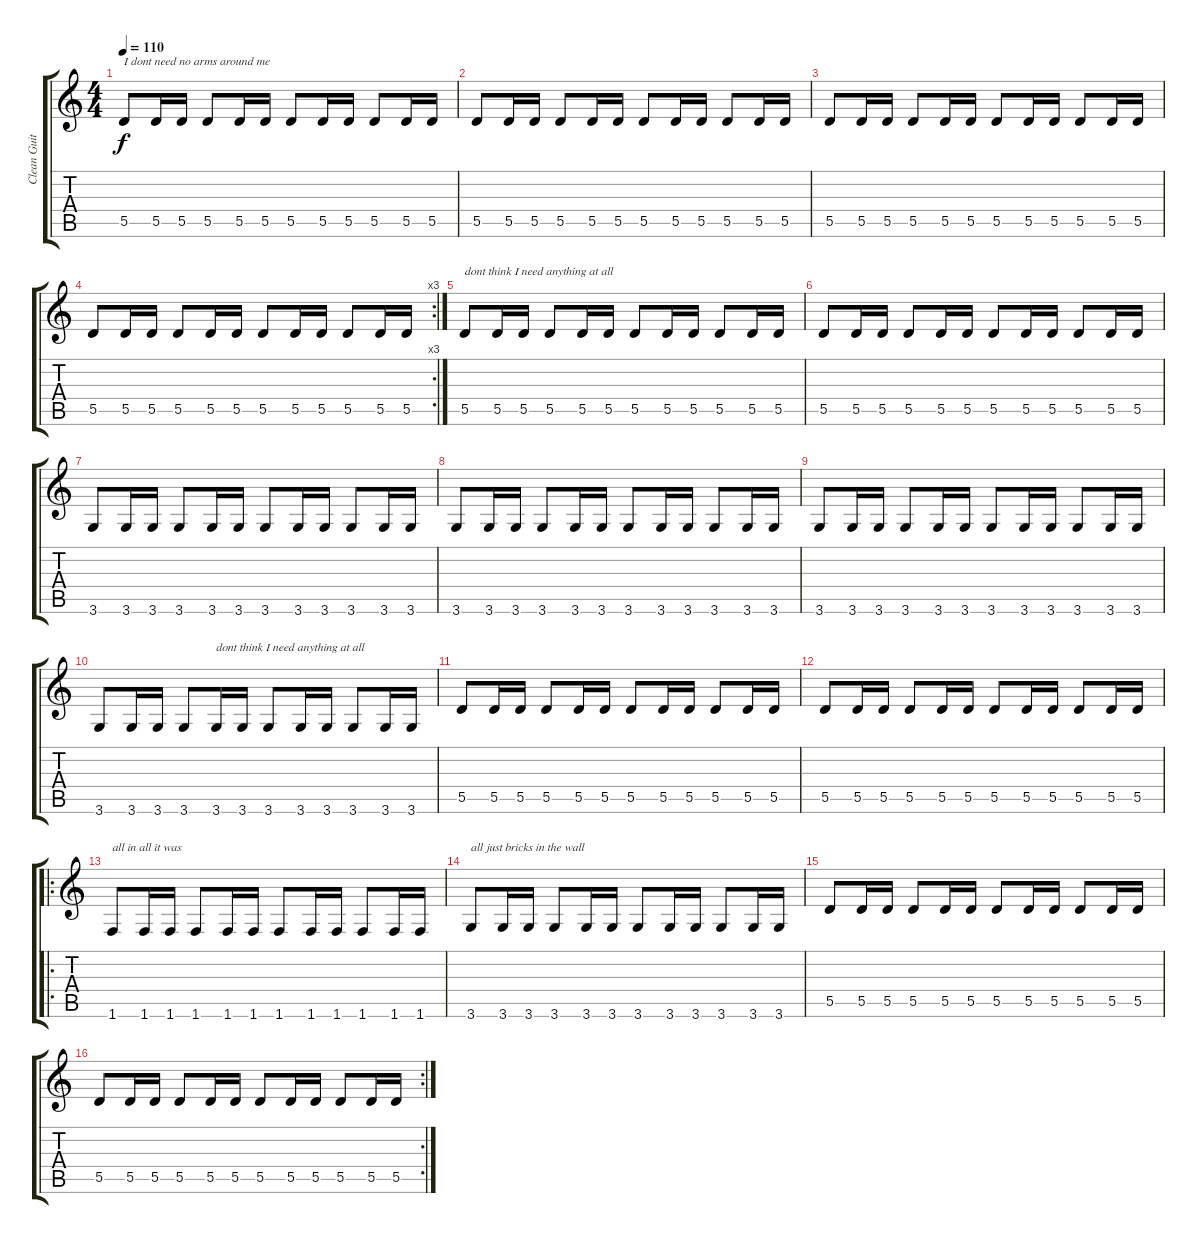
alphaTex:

\track ("Clean Guitar" "Clean Guit") {instrument electricguitarclean}
\staff {score tabs}
\tuning (E4 B3 G3 D3 A2 E2) {hide}
\ts (4 4)
\tempo 110
\clef g2
\ks c
5.5.8{txt "I dont need no arms around me" dy f instrument electricguitarclean} 5.5.16 5.5.16 5.5.8 5.5.16 5.5.16 5.5.8 5.5.16 5.5.16 5.5.8 5.5.16 5.5.16 |
5.5.8 5.5.16 5.5.16 5.5.8 5.5.16 5.5.16 5.5.8 5.5.16 5.5.16 5.5.8 5.5.16 5.5.16 |
5.5.8 5.5.16 5.5.16 5.5.8 5.5.16 5.5.16 5.5.8 5.5.16 5.5.16 5.5.8 5.5.16 5.5.16 |
\rc 3
5.5.8 5.5.16 5.5.16 5.5.8 5.5.16 5.5.16 5.5.8 5.5.16 5.5.16 5.5.8 5.5.16 5.5.16 |
5.5.8{txt "dont think I need anything at all"} 5.5.16 5.5.16 5.5.8 5.5.16 5.5.16 5.5.8 5.5.16 5.5.16 5.5.8 5.5.16 5.5.16 |
5.5.8 5.5.16 5.5.16 5.5.8 5.5.16 5.5.16 5.5.8 5.5.16 5.5.16 5.5.8 5.5.16 5.5.16 |
3.6.8 3.6.16 3.6.16 3.6.8 3.6.16 3.6.16 3.6.8 3.6.16 3.6.16 3.6.8 3.6.16 3.6.16 |
3.6.8 3.6.16 3.6.16 3.6.8 3.6.16 3.6.16 3.6.8 3.6.16 3.6.16 3.6.8 3.6.16 3.6.16 |
3.6.8 3.6.16 3.6.16 3.6.8 3.6.16 3.6.16 3.6.8 3.6.16 3.6.16 3.6.8 3.6.16 3.6.16 |
3.6.8 3.6.16 3.6.16 3.6.8 3.6.16{txt "dont think I need anything at all"} 3.6.16 3.6.8 3.6.16 3.6.16 3.6.8 3.6.16 3.6.16 |
5.5.8 5.5.16 5.5.16 5.5.8 5.5.16 5.5.16 5.5.8 5.5.16 5.5.16 5.5.8 5.5.16 5.5.16 |
5.5.8 5.5.16 5.5.16 5.5.8 5.5.16 5.5.16 5.5.8 5.5.16 5.5.16 5.5.8 5.5.16 5.5.16 |
\ro
1.6.8{txt "all in all it was "} 1.6.16 1.6.16 1.6.8 1.6.16 1.6.16 1.6.8 1.6.16 1.6.16 1.6.8 1.6.16 1.6.16 |
3.6.8{txt "all just bricks in the wall"} 3.6.16 3.6.16 3.6.8 3.6.16 3.6.16 3.6.8 3.6.16 3.6.16 3.6.8 3.6.16 3.6.16 |
5.5.8 5.5.16 5.5.16 5.5.8 5.5.16 5.5.16 5.5.8 5.5.16 5.5.16 5.5.8 5.5.16 5.5.16 |
\rc 2
5.5.8 5.5.16 5.5.16 5.5.8 5.5.16 5.5.16 5.5.8 5.5.16 5.5.16 5.5.8 5.5.16 5.5.16
